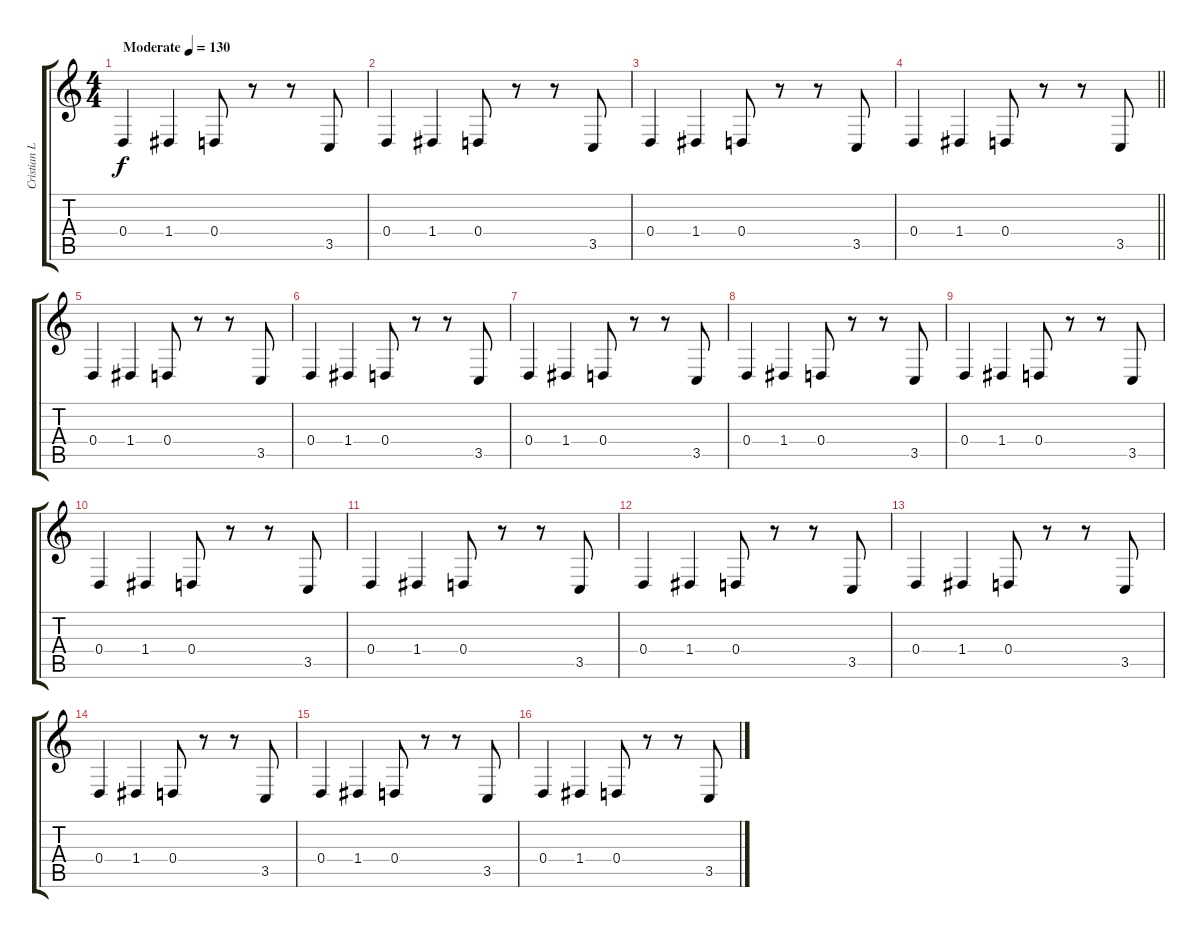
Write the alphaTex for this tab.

\track ("Cristian Lorenz" "Cristian L") {instrument lead2sawtooth}
\staff {score tabs}
\tuning (E4 B3 G3 D3 A2 E2) {hide}
\ts (4 4)
\tempo (130 "Moderate")
\clef g2
\ks c
0.4.4{dy f instrument lead2sawtooth} 1.4.4 0.4.8 r.8 r.8 3.5.8 |
0.4.4 1.4.4 0.4.8 r.8 r.8 3.5.8 |
0.4.4 1.4.4 0.4.8 r.8 r.8 3.5.8 |
\barLineRight lightlight
0.4.4 1.4.4 0.4.8 r.8 r.8 3.5.8 |
0.4.4 1.4.4 0.4.8 r.8 r.8 3.5.8 |
0.4.4 1.4.4 0.4.8 r.8 r.8 3.5.8 |
0.4.4 1.4.4 0.4.8 r.8 r.8 3.5.8 |
0.4.4 1.4.4 0.4.8 r.8 r.8 3.5.8 |
0.4.4 1.4.4 0.4.8 r.8 r.8 3.5.8 |
0.4.4 1.4.4 0.4.8 r.8 r.8 3.5.8 |
0.4.4 1.4.4 0.4.8 r.8 r.8 3.5.8 |
0.4.4 1.4.4 0.4.8 r.8 r.8 3.5.8 |
0.4.4 1.4.4 0.4.8 r.8 r.8 3.5.8 |
0.4.4 1.4.4 0.4.8 r.8 r.8 3.5.8 |
0.4.4 1.4.4 0.4.8 r.8 r.8 3.5.8 |
0.4.4 1.4.4 0.4.8 r.8 r.8 3.5.8
